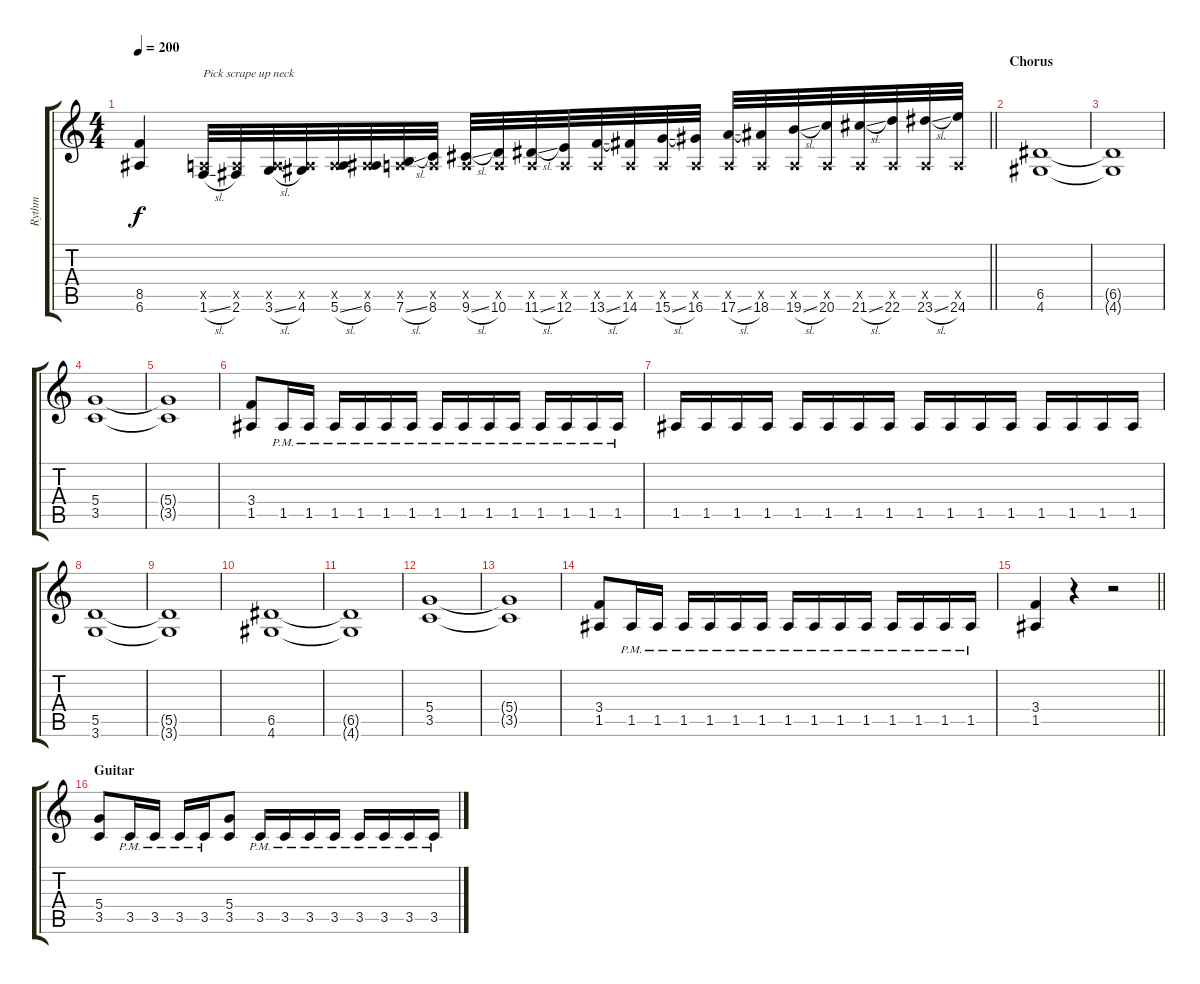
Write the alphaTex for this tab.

\track ("Rythm" "Rythm") {instrument distortionguitar}
\staff {score tabs}
\tuning (E4 B3 G3 D3 A2 E2) {hide}
\ts (4 4)
\tempo 200
\clef g2
\barLineRight lightlight
\ks c
(8.5 6.6).4{dy f} (0.5{x} 1.6{sl}).32{txt "Pick scrape up neck"} (0.5{x} 2.6).32 (0.5{x} 3.6{sl}).32 (0.5{x} 4.6).32 (0.5{x} 5.6{sl}).32 (0.5{x} 6.6).32 (0.5{x} 7.6{sl}).32 (0.5{x} 8.6).32 (0.5{x} 9.6{sl}).32 (0.5{x} 10.6).32 (0.5{x} 11.6{sl}).32 (0.5{x} 12.6).32 (0.5{x} 13.6{sl}).32 (0.5{x} 14.6).32 (0.5{x} 15.6{sl}).32 (0.5{x} 16.6).32 (0.5{x} 17.6{sl}).32 (0.5{x} 18.6).32 (0.5{x} 19.6{sl}).32 (0.5{x} 20.6).32 (0.5{x} 21.6{sl}).32 (0.5{x} 22.6).32 (0.5{x} 23.6{sl}).32 (0.5{x} 24.6).32 |
\section ("" "Chorus")
(6.5 4.6).1 |
(6.5{t} 4.6{t}).1 |
(5.4 3.5).1 |
(5.4{t} 3.5{t}).1 |
(3.4 1.5).8 1.5{pm}.16 1.5{pm}.16 1.5{pm}.16 1.5{pm}.16 1.5{pm}.16 1.5{pm}.16 1.5{pm}.16 1.5{pm}.16 1.5{pm}.16 1.5{pm}.16 1.5{pm}.16 1.5{pm}.16 1.5{pm}.16 1.5{pm}.16 |
1.5.16 1.5.16 1.5.16 1.5.16 1.5.16 1.5.16 1.5.16 1.5.16 1.5.16 1.5.16 1.5.16 1.5.16 1.5.16 1.5.16 1.5.16 1.5.16 |
(5.5 3.6).1 |
(5.5{t} 3.6{t}).1 |
(6.5 4.6).1 |
(6.5{t} 4.6{t}).1 |
(5.4 3.5).1 |
(5.4{t} 3.5{t}).1 |
(3.4 1.5).8 1.5{pm}.16 1.5{pm}.16 1.5{pm}.16 1.5{pm}.16 1.5{pm}.16 1.5{pm}.16 1.5{pm}.16 1.5{pm}.16 1.5{pm}.16 1.5{pm}.16 1.5{pm}.16 1.5{pm}.16 1.5{pm}.16 1.5{pm}.16 |
\barLineRight lightlight
(3.4 1.5).4 r.4 r.2 |
\section ("" "Guitar")
(5.4 3.5).8 3.5{pm}.16 3.5{pm}.16 3.5{pm}.16 3.5{pm}.16 (5.4 3.5).8 3.5{pm}.16 3.5{pm}.16 3.5{pm}.16 3.5{pm}.16 3.5{pm}.16 3.5{pm}.16 3.5{pm}.16 3.5{pm}.16
